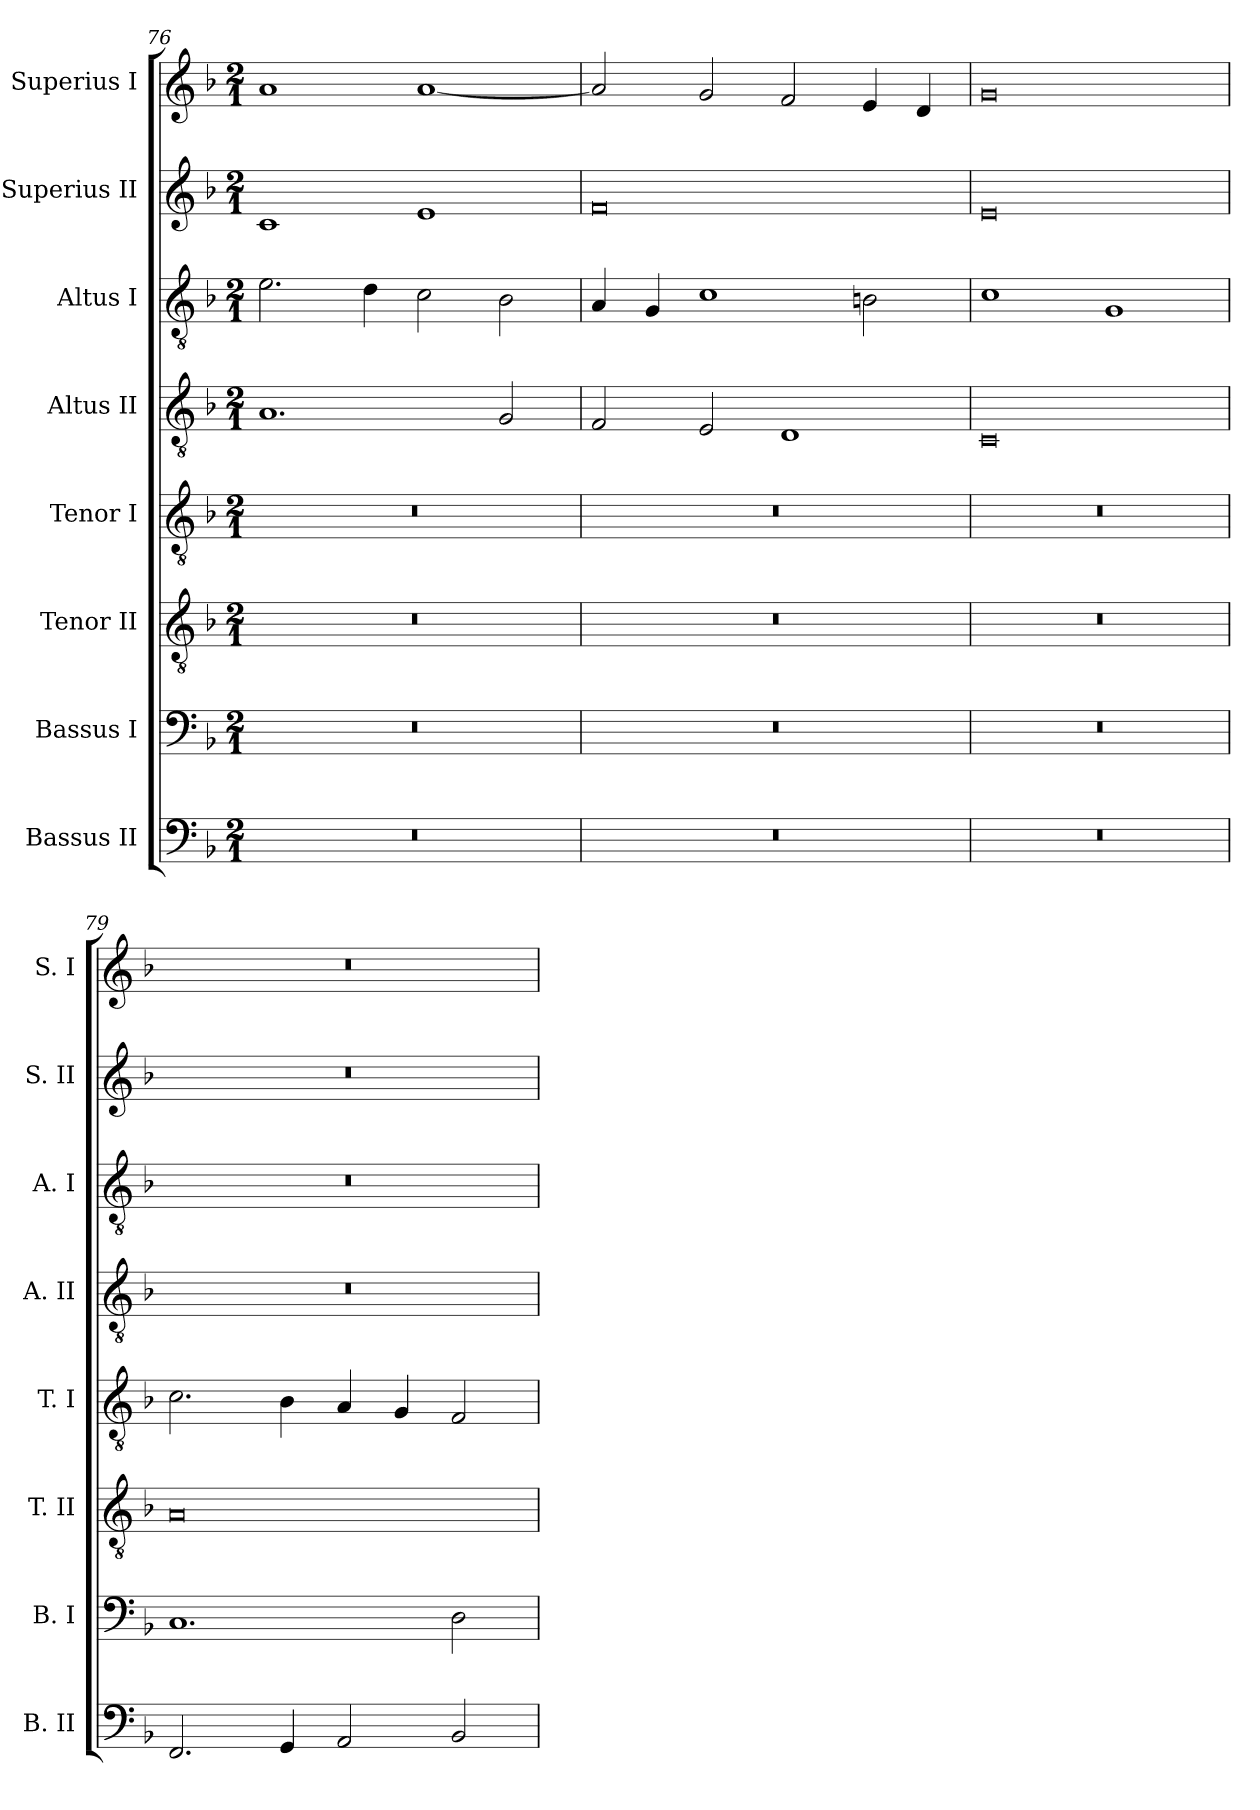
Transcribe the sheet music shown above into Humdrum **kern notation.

**kern	**kern	**kern	**kern	**kern	**kern	**kern	**kern
*part8	*part7	*part6	*part5	*part4	*part3	*part2	*part1
*staff8	*staff7	*staff6	*staff5	*staff4	*staff3	*staff2	*staff1
*I"Bassus II	*I"Bassus I	*I"Tenor II	*I"Tenor I	*I"Altus II	*I"Altus I	*I"Superius II	*I"Superius I
*I'B. II	*I'B. I	*I'T. II	*I'T. I	*I'A. II	*I'A. I	*I'S. II	*I'S. I
*clefF4	*clefF4	*clefGv2	*clefGv2	*clefGv2	*clefGv2	*clefG2	*clefG2
*k[b-]	*k[b-]	*k[b-]	*k[b-]	*k[b-]	*k[b-]	*k[b-]	*k[b-]
*F:	*F:	*F:	*F:	*F:	*F:	*F:	*F:
*M2/1	*M2/1	*M2/1	*M2/1	*M2/1	*M2/1	*M2/1	*M2/1
=76	=76	=76	=76	=76	=76	=76	=76
0r	0r	0r	0r	1.A	2.e	1c	1a
.	.	.	.	.	4d	.	.
.	.	.	.	.	2c	1e	[1a
.	.	.	.	2G	2B-	.	.
=77	=77	=77	=77	=77	=77	=77	=77
0r	0r	0r	0r	2F	4A	0f	2a]
.	.	.	.	.	4G	.	.
.	.	.	.	2E	1c	.	2g
.	.	.	.	1D	.	.	2f
.	.	.	.	.	2Bn	.	4e
.	.	.	.	.	.	.	4d
=78	=78	=78	=78	=78	=78	=78	=78
0r	0r	0r	0r	0C	1c	0e	0g
.	.	.	.	.	1G	.	.
=79	=79	=79	=79	=79	=79	=79	=79
2.FF	1.C	0A	2.c	0r	0r	0r	0r
4GG	.	.	4B-	.	.	.	.
2AA	.	.	4A	.	.	.	.
.	.	.	4G	.	.	.	.
2BB-	2D	.	2F	.	.	.	.
=	=	=	=	=	=	=	=
*-	*-	*-	*-	*-	*-	*-	*-
